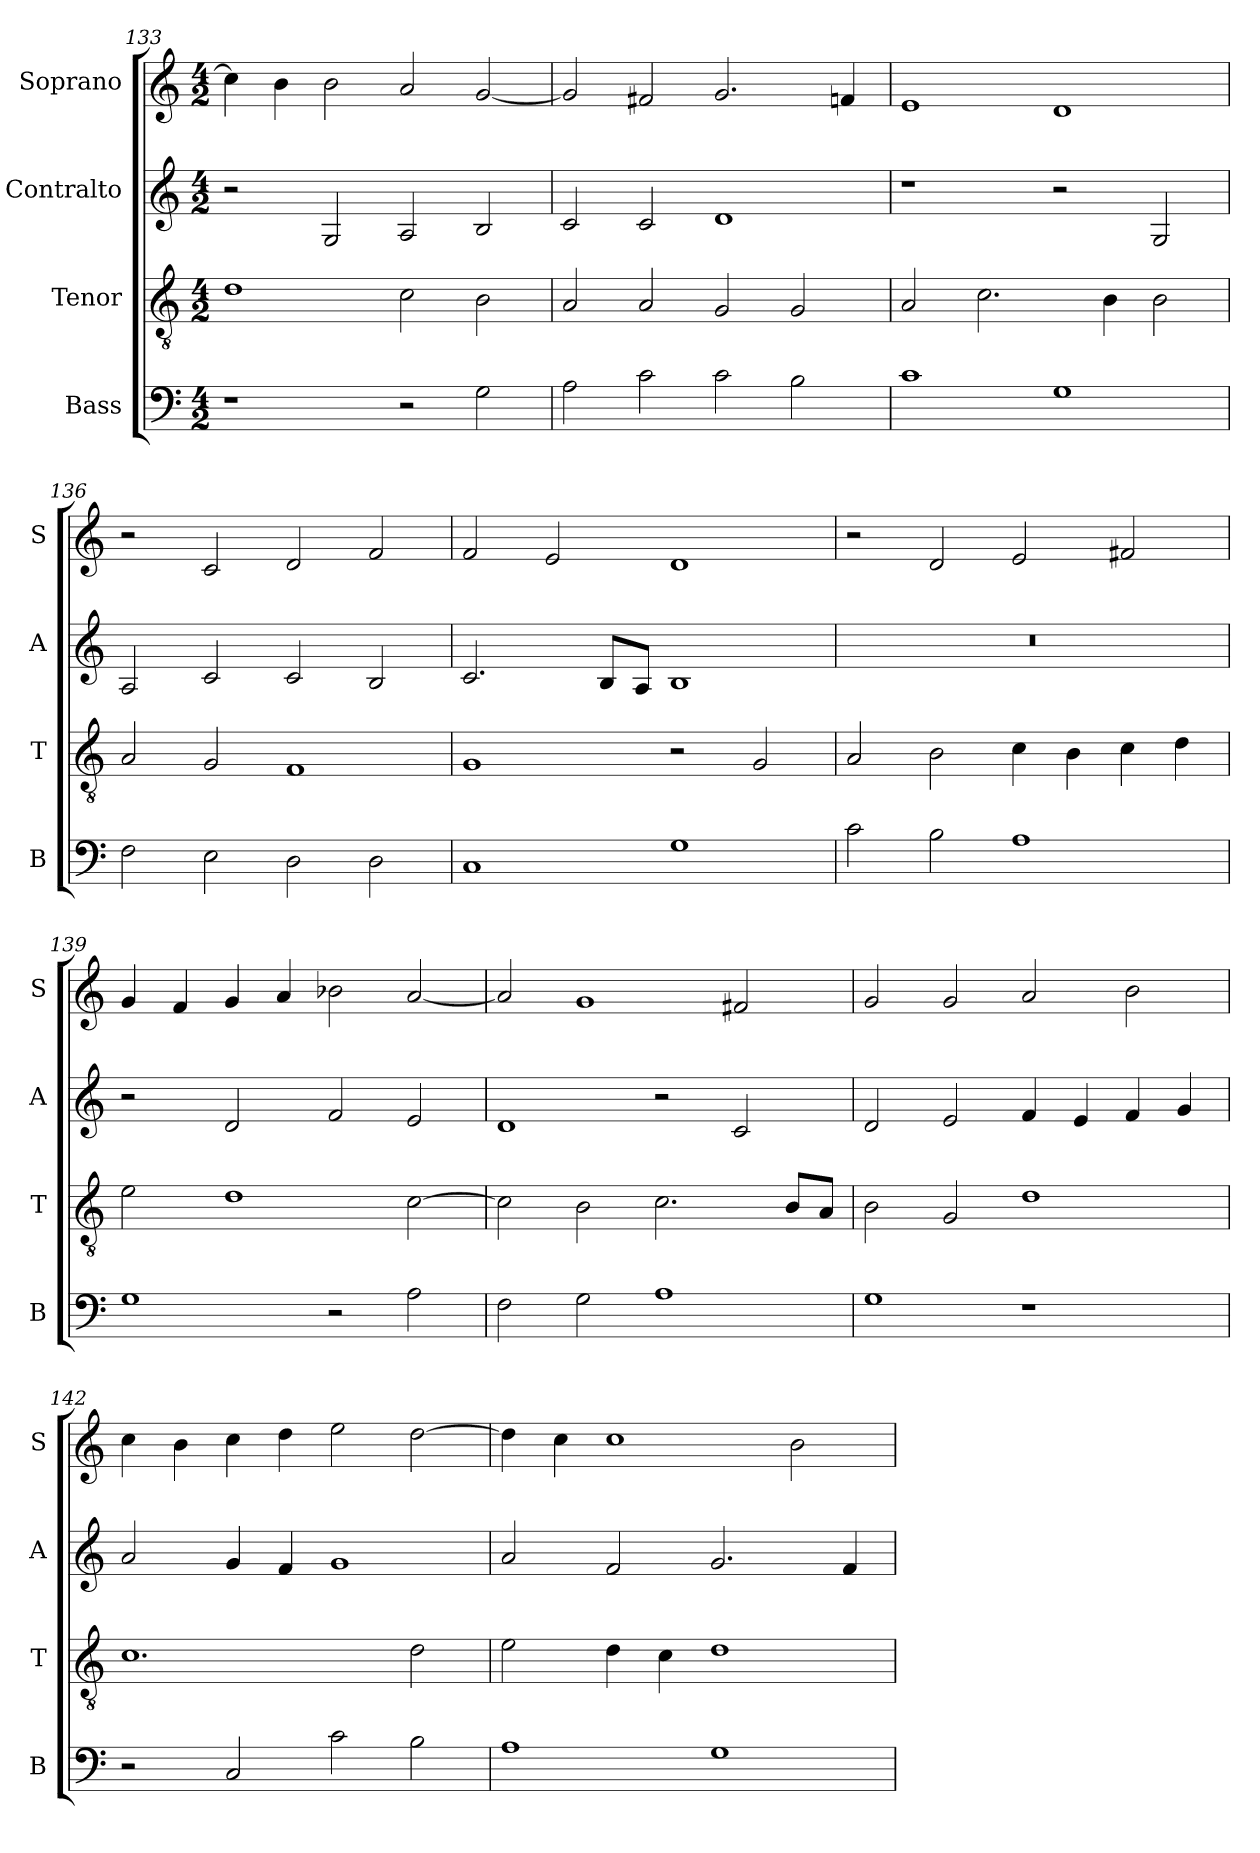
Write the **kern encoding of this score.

**kern	**kern	**kern	**kern
*part4	*part3	*part2	*part1
*staff4	*staff3	*staff2	*staff1
*I"Bass	*I"Tenor	*I"Contralto	*I"Soprano
*I'B	*I'T	*I'A	*I'S
*clefF4	*clefGv2	*clefG2	*clefG2
*k[]	*k[]	*k[]	*k[]
*C:ion	*C:ion	*C:ion	*C:ion
*M4/2	*M4/2	*M4/2	*M4/2
=133	=133	=133	=133
1r	1d	2r	4cc]
.	.	.	4b
.	.	2G	2b
2r	2c	2A	2a
2G	2B	2B	[2g
=134	=134	=134	=134
2A	2A	2c	2g]
2c	2A	2c	2f#X
2c	2G	1d	2.g
2B	2G	.	.
.	.	.	4fn
=135	=135	=135	=135
1c	2A	1r	1e
.	2.c	.	.
1G	.	2r	1d
.	4B	.	.
.	2B	2G	.
=136	=136	=136	=136
2F	2A	2A	2r
2E	2G	2c	2c
2D	1F	2c	2d
2D	.	2B	2f
=137	=137	=137	=137
1C	1G	2.c	2f
.	.	.	2e
.	.	8B/L	.
.	.	8A/J	.
1G	2r	1B	1d
.	2G	.	.
=138	=138	=138	=138
2c	2A	0r	2r
2B	2B	.	2d
1A	4c	.	2e
.	4B	.	.
.	4c	.	2f#X
.	4d	.	.
=139	=139	=139	=139
1G	2e	2r	4g
.	.	.	4f
.	1d	2d	4g
.	.	.	4a
2r	.	2f	2b-X
2A	[2c	2e	[2a
=140	=140	=140	=140
2F	2c]	1d	2a]
2G	2B	.	1g
1A	2.c	2r	.
.	.	2c	2f#X
.	8B/L	.	.
.	8A/J	.	.
=141	=141	=141	=141
1G	2B	2d	2g
.	2G	2e	2g
1r	1d	4f	2a
.	.	4e	.
.	.	4f	2b
.	.	4g	.
=142	=142	=142	=142
2r	1.c	2a	4cc
.	.	.	4b
2C	.	4g	4cc
.	.	4f	4dd
2c	.	1g	2ee
2B	2d	.	[2dd
=143	=143	=143	=143
1A	2e	2a	4dd]
.	.	.	4cc
.	4d	2f	1cc
.	4c	.	.
1G	1d	2.g	.
.	.	.	2b
.	.	4f	.
=	=	=	=
*-	*-	*-	*-
